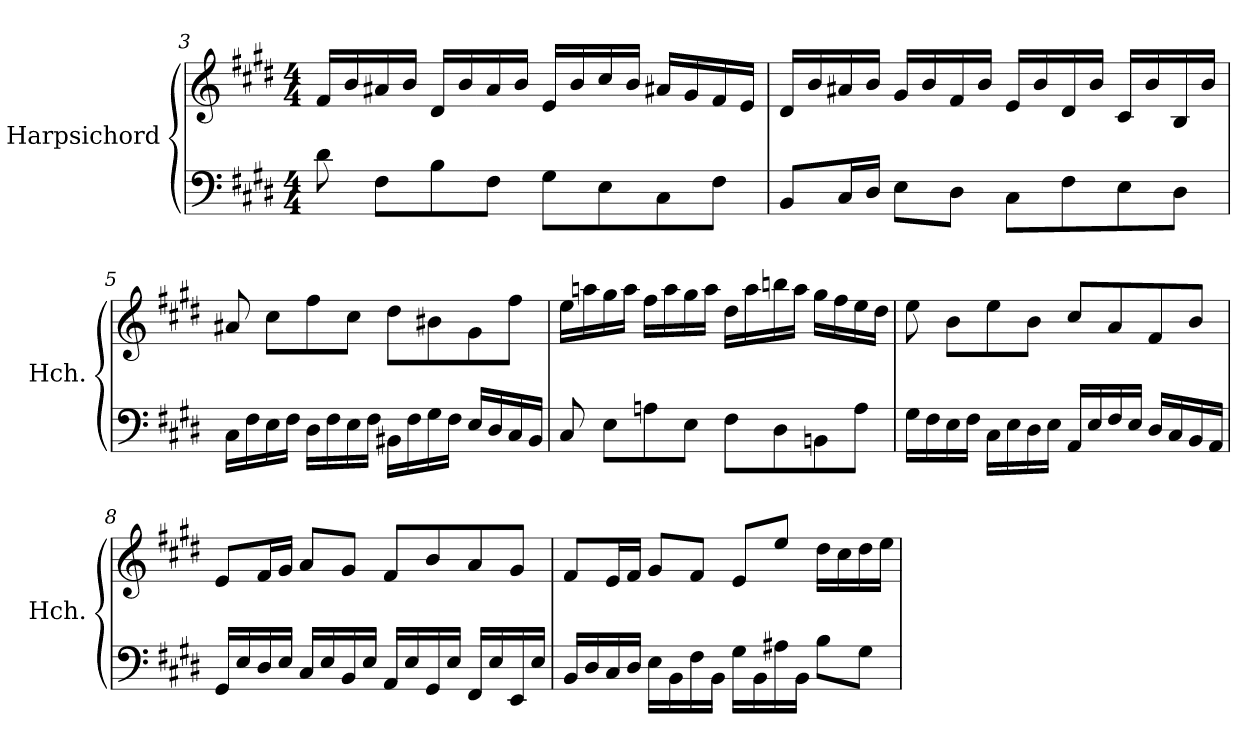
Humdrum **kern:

**kern	**kern
*part1	*part1
*staff2	*staff1
*I"Harpsichord	*
*I'Hch.	*
*clefF4	*clefG2
*k[f#c#g#d#]	*k[f#c#g#d#]
*M4/4	*M4/4
=3	=3
8d#\	16f#/LL
.	16b/
8F#\L	16a#X/
.	16b/JJ
8B\	16d#/LL
.	16b/
8F#\J	16a#/
.	16b/JJ
8G#\L	16e/LL
.	16b/
8E\	16cc#/
.	16b/JJ
8C#\	16a#X/LL
.	16g#/
8F#\J	16f#/
.	16e/JJ
=4	=4
8BB/L	16d#/LL
.	16b/
16C#/L	16a#X/
16D#/JJ	16b/JJ
8E\L	16g#/LL
.	16b/
8D#\J	16f#/
.	16b/JJ
8C#\L	16e/LL
.	16b/
8F#\	16d#/
.	16b/JJ
8E\	16c#/LL
.	16b/
8D#\J	16B/
.	16b/JJ
=5	=5
16C#\LL	8a#X/
16F#\	.
16E\	8cc#\L
16F#\JJ	.
16D#\LL	8ff#\
16F#\	.
16E\	8cc#\J
16F#\JJ	.
16BB#X\LL	8dd#\L
16F#\	.
16G#\	8b#X\
16F#\JJ	.
16E/LL	8g#\
16D#/	.
16C#/	8ff#\J
16BB#/JJ	.
=6	=6
8C#/	16ee\LL
.	16aan\
8E\L	16gg#\
.	16aa\JJ
8An\	16ff#\LL
.	16aa\
8E\J	16gg#\
.	16aa\JJ
8F#\L	16dd#\LL
.	16aa\
8D#\	16bbn\
.	16aa\JJ
8BBn\	16gg#\LL
.	16ff#\
8A\J	16ee\
.	16dd#\JJ
=7	=7
16G#\LL	8ee\
16F#\	.
16E\	8b\L
16F#\JJ	.
16C#\LL	8ee\
16E\	.
16D#\	8b\J
16E\JJ	.
16AA/LL	8cc#/L
16E/	.
16F#/	8a/
16E/JJ	.
16D#/LL	8f#/
16C#/	.
16BB/	8b/J
16AA/JJ	.
=8	=8
16GG#/LL	8e/L
16E/	.
16D#/	16f#/L
16E/JJ	16g#/JJ
16C#/LL	8a/L
16E/	.
16BB/	8g#/J
16E/JJ	.
16AA/LL	8f#/L
16E/	.
16GG#/	8b/
16E/JJ	.
16FF#/LL	8a/
16E/	.
16EE/	8g#/J
16E/JJ	.
=9	=9
16BB/LL	8f#/L
16D#/	.
16C#/	16e/L
16D#/JJ	16f#/JJ
16E\LL	8g#/L
16BB\	.
16F#\	8f#/J
16BB\JJ	.
16G#\LL	8e/L
16BB\	.
16A#X\	8ee/J
16BB\JJ	.
8B\L	16dd#\LL
.	16cc#\
8G#\J	16dd#\
.	16ee\JJ
=	=
*-	*-
